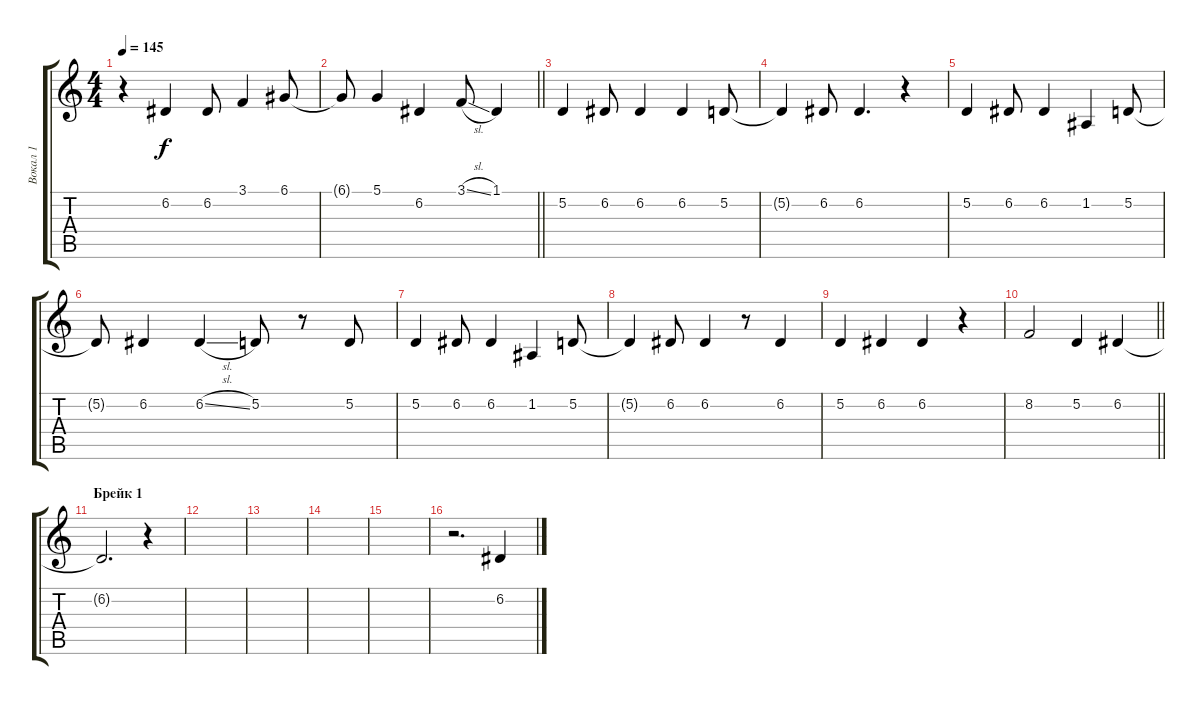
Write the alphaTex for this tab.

\track ("Вокал 1" "Вокал 1") {instrument englishhorn}
\staff {score tabs}
\tuning (D4 A3 F3 C3 G2 D2) {hide}
\ts (4 4)
\tempo 145
\clef g2
\ks c
r.4{dy f} 6.2.4 6.2.8 3.1.4 6.1.8 |
\barLineRight lightlight
6.1{t}.8 5.1.4 6.2.4 3.1{sl}.8 1.1.4 |
5.2.4 6.2.8 6.2.4 6.2.4 5.2.8 |
5.2{t}.4 6.2.8 6.2.4{d} r.4 |
5.2.4 6.2.8 6.2.4 1.2.4 5.2.8 |
5.2{t}.8 6.2.4 6.2{sl}.4 5.2.8 r.8 5.2.8 |
5.2.4 6.2.8 6.2.4 1.2.4 5.2.8 |
5.2{t}.4 6.2.8 6.2.4 r.8 6.2.4 |
5.2.4 6.2.4 6.2.4 r.4 |
\barLineRight lightlight
8.2.2 5.2.4 6.2.4 |
\section ("" "Брейк 1")
6.2{t}.2{d} r.4 |
|
|
|
|
r.2{d} 6.2.4
